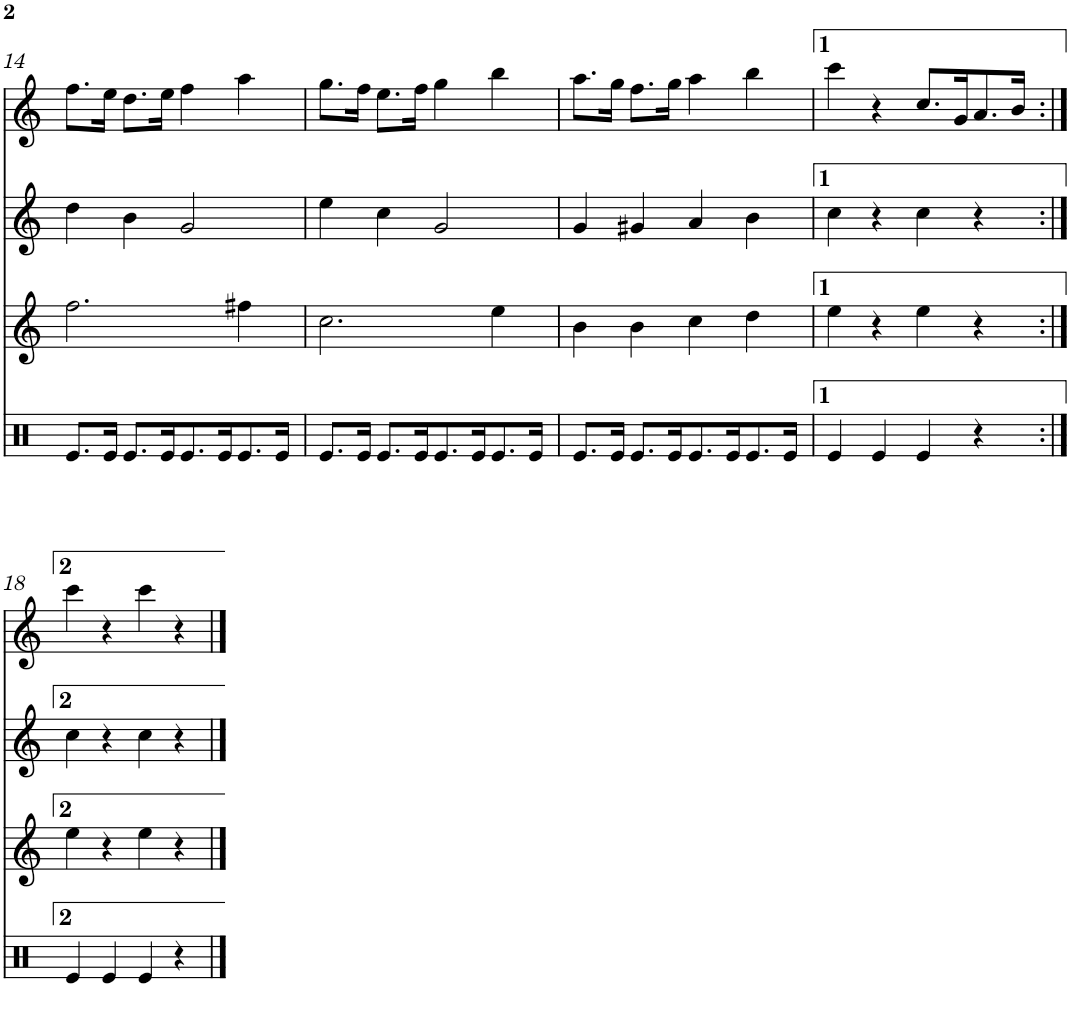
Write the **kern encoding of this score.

**kern	**kern	**kern	**kern
*part4	*part3	*part2	*part1
*staff4	*staff3	*staff2	*staff1
*I"Timbal	*I"Gralla3	*I"Gralla 2	*I"Gralla 1
!!LO:PB:g=z
*clefX	*clefG2	*clefG2	*clefG2
*k[]	*k[]	*k[]	*k[]
*M2/4	*M2/4	*M2/4	*M2/4
=14	=14	=14	=14
8.e/L	[2ff\	4dd\	8.ff\L
16e/Jk	.	.	16ee\Jk
8.e/L	.	4b\	8.dd\L
16e/K	.	.	16ee\Jk
8.e/	4ryy	2g/	4ff\
16e/K	.	.	.
8.e/	4ff#X\	.	4aa\
16e/Jk	.	.	.
=15	=15	=15	=15
8.e/L	[2cc\	4ee\	8.gg\L
16e/Jk	.	.	16ff\Jk
8.e/L	.	4cc\	8.ee\L
16e/K	.	.	16ff\Jk
8.e/	4ff\]	2g/	4gg\
16e/K	.	.	.
8.e/	4ee\	.	4bb\
16e/Jk	.	.	.
=16	=16	=16	=16
8.e/L	4b\	4g/	8.aa\L
16e/Jk	.	.	16gg\Jk
8.e/L	4cc\]	4g#X/	8.ff\L
16e/K	.	.	16gg\Jk
8.e/	4b\	4a/	4aa\
16e/K	.	.	.
8.e/	4cc\	4b\	4bb\
16e/Jk	.	.	.
4ryy	4dd\	4ryy	4ryy
=17	=17	=17	=17
4e/	4ee\	4cc\	4ccc\
4e/	4r	4r	4r
4e/	4ee\	4cc\	8.cc/L
.	.	.	16g/K
4r	4r	4r	8.a/
.	.	.	16b/Jk
!!LO:LB:g=z
=18:|!	=18:|!	=18:|!	=18:|!
4e/	4ee\	4cc\	4ccc\
4e/	4r	4r	4r
4e/	4ee\	4cc\	4ccc\
4r	4r	4r	4r
==	==	==	==
*-	*-	*-	*-
